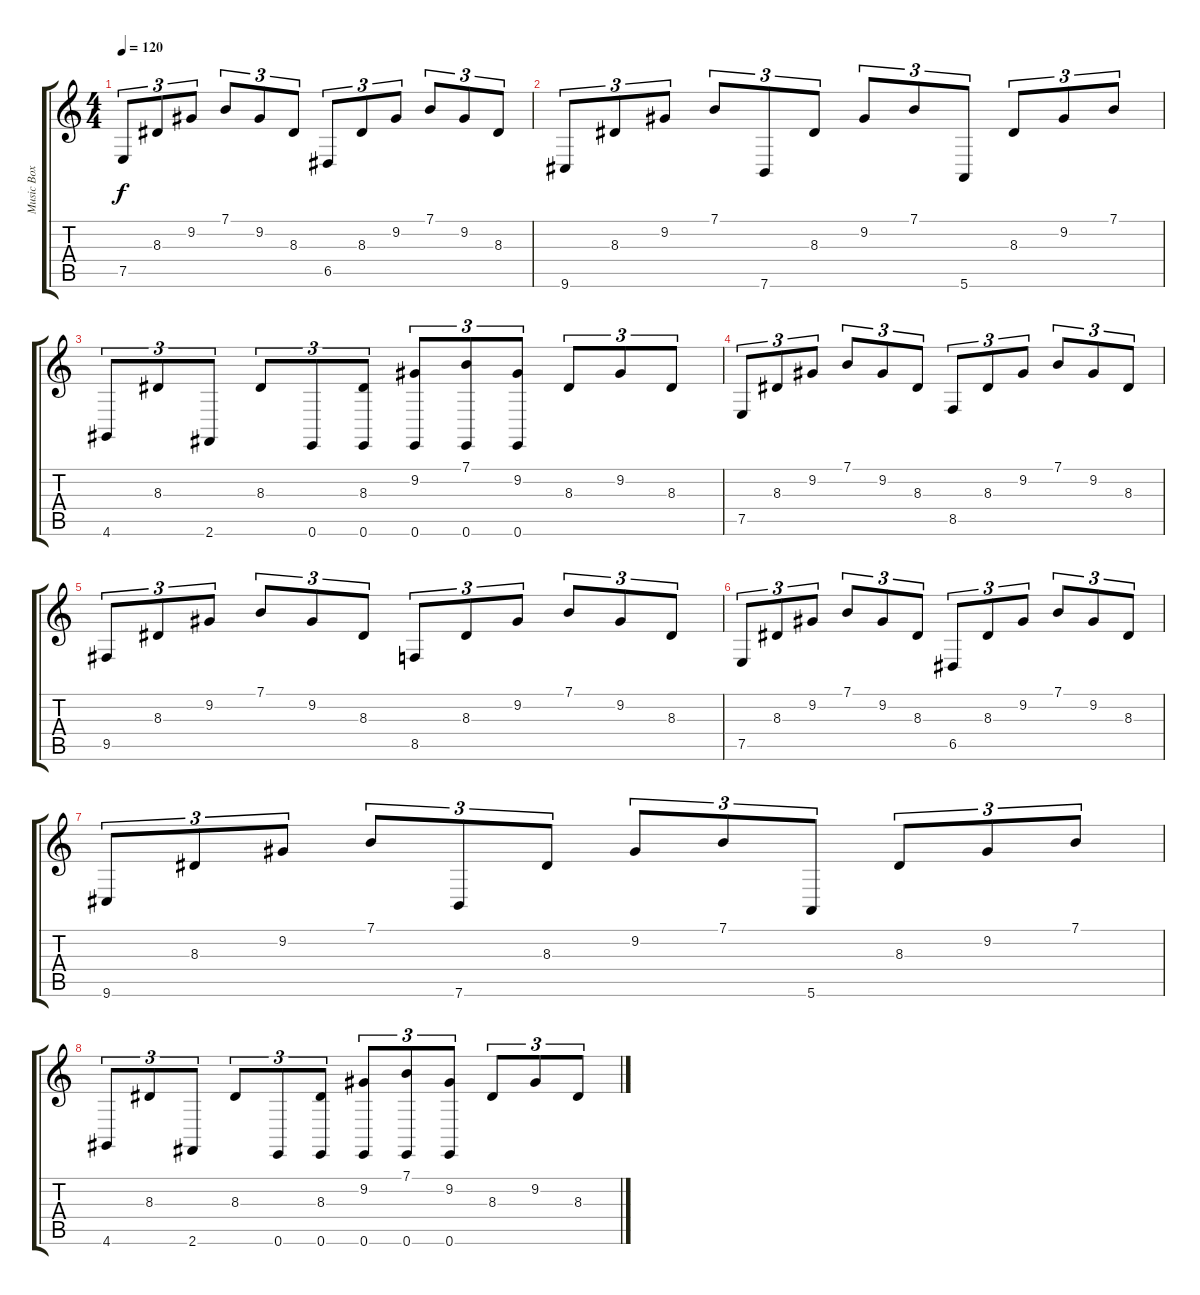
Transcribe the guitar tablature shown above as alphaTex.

\track ("Music Box" "Music Box") {instrument musicbox}
\staff {score tabs}
\tuning (E4 B3 G3 D3 A2 E2) {hide}
\ts (4 4)
\tempo 120
\clef g2
\ks c
7.5.8{tu (3 2) dy f} 8.3.8{tu (3 2)} 9.2.8{tu (3 2)} 7.1.8{tu (3 2)} 9.2.8{tu (3 2)} 8.3.8{tu (3 2)} 6.5.8{tu (3 2)} 8.3.8{tu (3 2)} 9.2.8{tu (3 2)} 7.1.8{tu (3 2)} 9.2.8{tu (3 2)} 8.3.8{tu (3 2)} |
9.6.8{tu (3 2)} 8.3.8{tu (3 2)} 9.2.8{tu (3 2)} 7.1.8{tu (3 2)} 7.6.8{tu (3 2)} 8.3.8{tu (3 2)} 9.2.8{tu (3 2)} 7.1.8{tu (3 2)} 5.6.8{tu (3 2)} 8.3.8{tu (3 2)} 9.2.8{tu (3 2)} 7.1.8{tu (3 2)} |
4.6.8{tu (3 2)} 8.3.8{tu (3 2)} 2.6.8{tu (3 2)} 8.3.8{tu (3 2)} 0.6.8{tu (3 2)} (8.3 0.6).8{tu (3 2)} (9.2 0.6).8{tu (3 2)} (7.1 0.6).8{tu (3 2)} (9.2 0.6).8{tu (3 2)} 8.3.8{tu (3 2)} 9.2.8{tu (3 2)} 8.3.8{tu (3 2)} |
7.5.8{tu (3 2)} 8.3.8{tu (3 2)} 9.2.8{tu (3 2)} 7.1.8{tu (3 2)} 9.2.8{tu (3 2)} 8.3.8{tu (3 2)} 8.5.8{tu (3 2)} 8.3.8{tu (3 2)} 9.2.8{tu (3 2)} 7.1.8{tu (3 2)} 9.2.8{tu (3 2)} 8.3.8{tu (3 2)} |
9.5.8{tu (3 2)} 8.3.8{tu (3 2)} 9.2.8{tu (3 2)} 7.1.8{tu (3 2)} 9.2.8{tu (3 2)} 8.3.8{tu (3 2)} 8.5.8{tu (3 2)} 8.3.8{tu (3 2)} 9.2.8{tu (3 2)} 7.1.8{tu (3 2)} 9.2.8{tu (3 2)} 8.3.8{tu (3 2)} |
7.5.8{tu (3 2)} 8.3.8{tu (3 2)} 9.2.8{tu (3 2)} 7.1.8{tu (3 2)} 9.2.8{tu (3 2)} 8.3.8{tu (3 2)} 6.5.8{tu (3 2)} 8.3.8{tu (3 2)} 9.2.8{tu (3 2)} 7.1.8{tu (3 2)} 9.2.8{tu (3 2)} 8.3.8{tu (3 2)} |
9.6.8{tu (3 2)} 8.3.8{tu (3 2)} 9.2.8{tu (3 2)} 7.1.8{tu (3 2)} 7.6.8{tu (3 2)} 8.3.8{tu (3 2)} 9.2.8{tu (3 2)} 7.1.8{tu (3 2)} 5.6.8{tu (3 2)} 8.3.8{tu (3 2)} 9.2.8{tu (3 2)} 7.1.8{tu (3 2)} |
4.6.8{tu (3 2)} 8.3.8{tu (3 2)} 2.6.8{tu (3 2)} 8.3.8{tu (3 2)} 0.6.8{tu (3 2)} (8.3 0.6).8{tu (3 2)} (9.2 0.6).8{tu (3 2)} (7.1 0.6).8{tu (3 2)} (9.2 0.6).8{tu (3 2)} 8.3.8{tu (3 2)} 9.2.8{tu (3 2)} 8.3.8{tu (3 2)}
